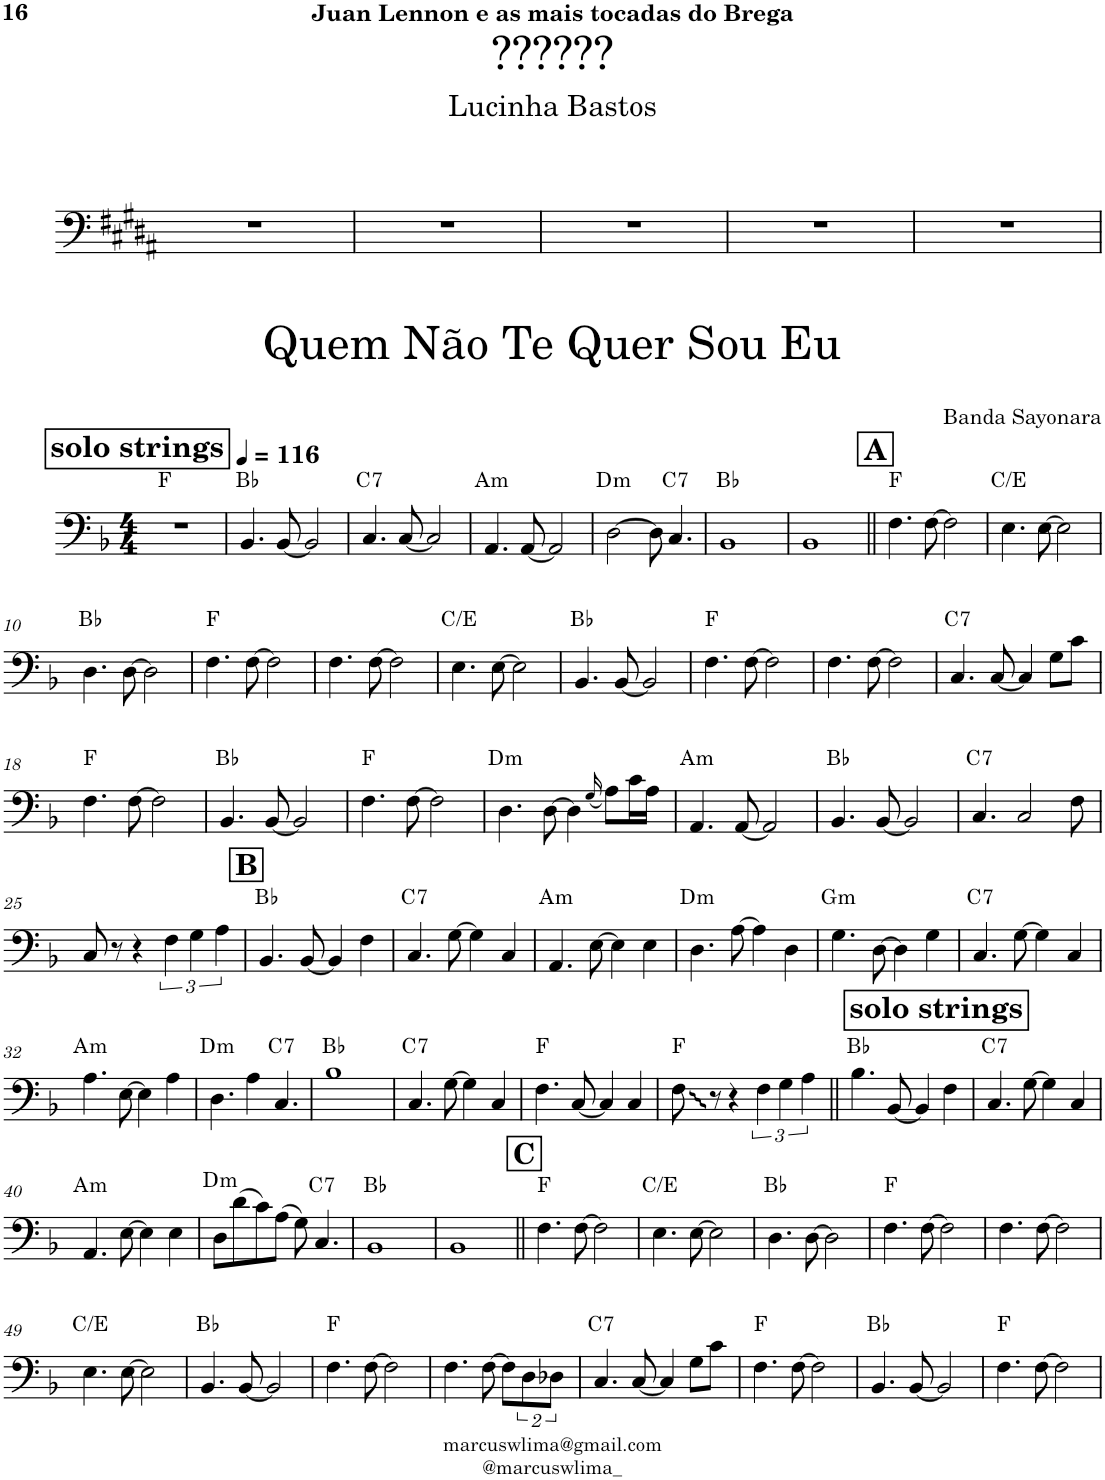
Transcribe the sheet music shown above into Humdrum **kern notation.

**kern	**harte
*part1	*part1
*staff1	*
*I"Electric Bass	*
*I'El. B.	*
!!LO:PB:g=z
*clefF4	*
*Trd7c12	*
*k[f#c#g#d#a#]	*
*M4/4	*
=1	=1
1r	.
=2	=2
1r	.
=3	=3
1r	.
=4	=4
1r	.
=5	=5
1r	.
!!LO:LB:g=z
=1	=1
!!LO:REH:place=s1:a:B:cj:fs=14:t=solo strings
*k[b-]	*
*M4/4	*
*MM116	*
1r	F:maj
=2	=2
4.BB-/	Bb:maj
[8BB-/	.
2BB-/]	.
=3	=3
!	!LO:H:kt=7
4.C/	C:7
[8C/	.
2C/]	.
=4	=4
!	!LO:H:kt=m
4.AA/	A:min
[8AA/	.
2AA/]	.
=5	=5
!	!LO:H:kt=m
[2D\	D:min
8D\]	.
!	!LO:H:kt=7
4.C/	C:7
=6	=6
1BB-	Bb:maj
=7	=7
1BB-	.
!!LO:REH:place=s1:a:B:cj:fs=14:t=A
=8||	=8||
4.F\	F:maj
[8F\	.
2F\]	.
=9	=9
4.E\	C:maj/3
[8E\	.
2E\]	.
!!LO:LB:g=z
=10	=10
4.D\	Bb:maj
[8D\	.
2D\]	.
=11	=11
4.F\	F:maj
[8F\	.
2F\]	.
=12	=12
4.F\	.
[8F\	.
2F\]	.
=13	=13
4.E\	C:maj/3
[8E\	.
2E\]	.
=14	=14
4.BB-/	Bb:maj
[8BB-/	.
2BB-/]	.
=15	=15
4.F\	F:maj
[8F\	.
2F\]	.
=16	=16
4.F\	.
[8F\	.
2F\]	.
=17	=17
!	!LO:H:kt=7
4.C/	C:7
[8C/	.
4C/]	.
8G\L	.
8c\J	.
!!LO:LB:g=z
=18	=18
4.F\	F:maj
[8F\	.
2F\]	.
=19	=19
4.BB-/	Bb:maj
[8BB-/	.
2BB-/]	.
=20	=20
4.F\	F:maj
[8F\	.
2F\]	.
=21	=21
!	!LO:H:kt=m
4.D\	D:min
[8D\	.
4D\]	.
(16qG/	.
8A\L)	.
16c\L	.
16A\JJ	.
=22	=22
!	!LO:H:kt=m
4.AA/	A:min
[8AA/	.
2AA/]	.
=23	=23
4.BB-/	Bb:maj
[8BB-/	.
2BB-/]	.
=24	=24
!	!LO:H:kt=7
4.C/	C:7
2C/	.
8F\	.
!!LO:LB:g=z
=25	=25
8C/	.
8r	.
4r	.
6F\	.
6G\	.
6A\	.
!!LO:REH:place=s1:a:B:cj:fs=14:t=B
=26	=26
4.BB-/	Bb:maj
[8BB-/	.
4BB-/]	.
4F\	.
=27	=27
!	!LO:H:kt=7
4.C/	C:7
[8G\	.
4G\]	.
4C/	.
=28	=28
!	!LO:H:kt=m
4.AA/	A:min
[8E\	.
4E\]	.
4E\	.
=29	=29
!	!LO:H:kt=m
4.D\	D:min
[8A\	.
4A\]	.
4D\	.
=30	=30
!	!LO:H:kt=m
4.G\	G:min
[8D\	.
4D\]	.
4G\	.
=31	=31
!	!LO:H:kt=7
4.C/	C:7
[8G\	.
4G\]	.
4C/	.
!!LO:LB:g=z
=32	=32
!	!LO:H:kt=m
4.A\	A:min
[8E\	.
4E\]	.
4A\	.
=33	=33
!	!LO:H:kt=m
4.D\	D:min
4A\	.
!	!LO:H:kt=7
4.C/	C:7
=34	=34
1B-	Bb:maj
=35	=35
!	!LO:H:kt=7
4.C/	C:7
[8G\	.
4G\]	.
4C/	.
=36	=36
4.F\	F:maj
[8C/	.
4C/]	.
4C/	.
=37	=37
8F\	F:maj
8r	.
4r	.
6F\	.
6G\	.
6A\	.
!!LO:REH:place=s1:a:B:cj:fs=14:t=solo strings
=38||	=38||
4.B-\	Bb:maj
[8BB-/	.
4BB-/]	.
4F\	.
=39	=39
!	!LO:H:kt=7
4.C/	C:7
[8G\	.
4G\]	.
4C/	.
!!LO:LB:g=z
=40	=40
!	!LO:H:kt=m
4.AA/	A:min
[8E\	.
4E\]	.
4E\	.
=41	=41
!	!LO:H:kt=m
8D\L	D:min
(8d\	.
8c\)	.
(8A\J	.
8G\)	.
!	!LO:H:kt=7
4.C/	C:7
=42	=42
1BB-	Bb:maj
=43	=43
1BB-	.
!!LO:REH:place=s1:a:B:cj:fs=14:t=C
=44||	=44||
4.F\	F:maj
[8F\	.
2F\]	.
=45	=45
4.E\	C:maj/3
[8E\	.
2E\]	.
=46	=46
4.D\	Bb:maj
[8D\	.
2D\]	.
=47	=47
4.F\	F:maj
[8F\	.
2F\]	.
=48	=48
4.F\	.
[8F\	.
2F\]	.
!!LO:LB:g=z
=49	=49
4.E\	C:maj/3
[8E\	.
2E\]	.
=50	=50
4.BB-/	Bb:maj
[8BB-/	.
2BB-/]	.
=51	=51
4.F\	F:maj
[8F\	.
2F\]	.
=52	=52
4.F\	.
[8F\	.
8F\L]	.
16%3D\	.
16%3D-X\J	.
=53	=53
!	!LO:H:kt=7
4.C/	C:7
[8C/	.
4C/]	.
8G\L	.
8c\J	.
=54	=54
4.F\	F:maj
[8F\	.
2F\]	.
=55	=55
4.BB-/	Bb:maj
[8BB-/	.
2BB-/]	.
=56	=56
4.F\	F:maj
[8F\	.
2F\]	.
=	=
*-	*-
